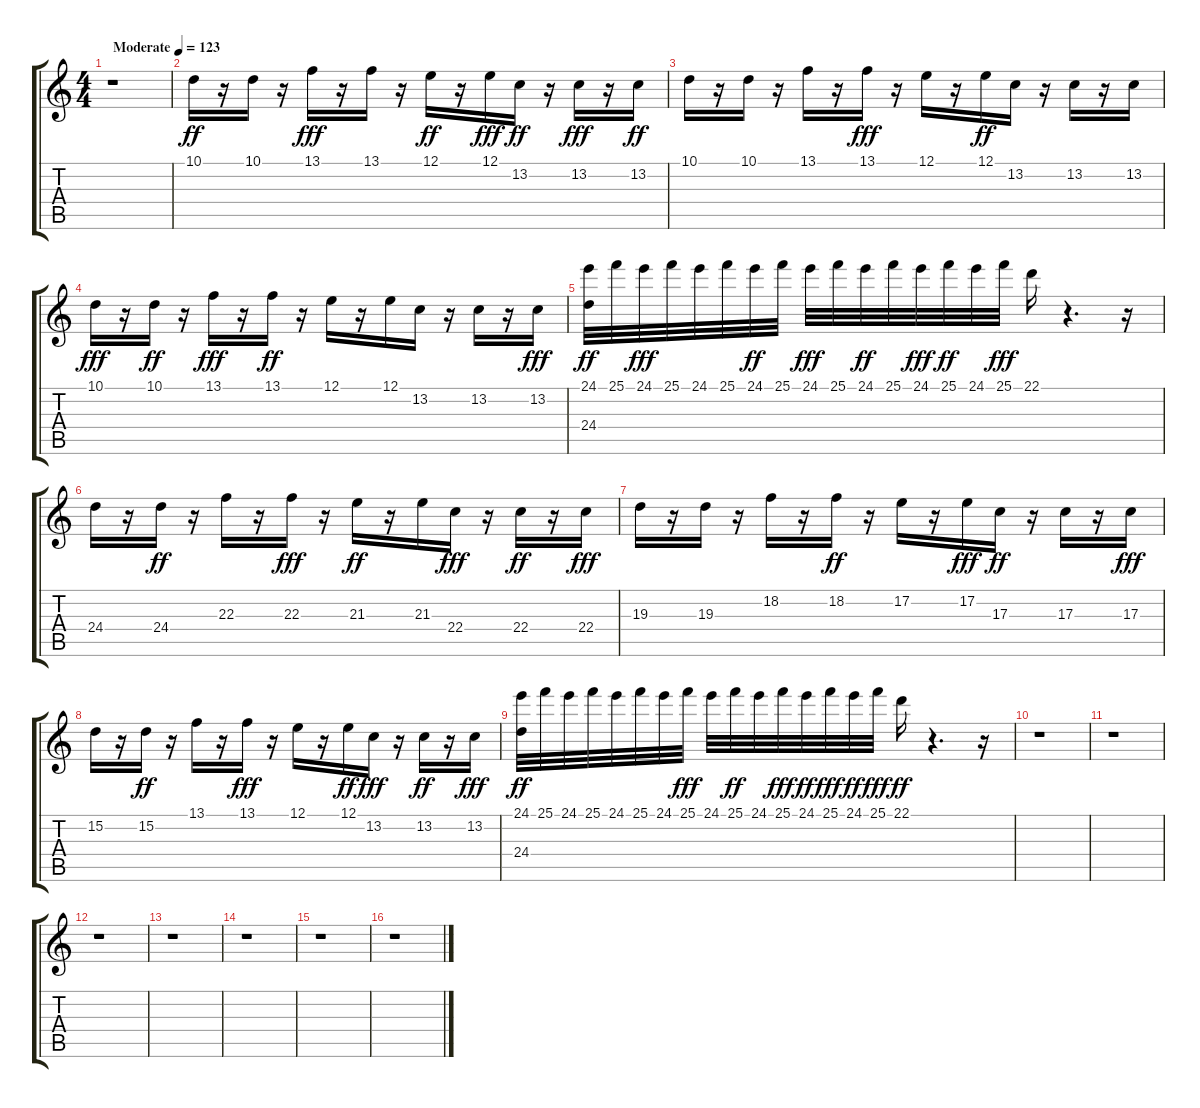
\track "" {instrument pad3polysynth}
\staff {score tabs}
\tuning (E4 B3 G3 D3 A2 E2) {hide}
\ts (4 4)
\tempo (123 "Moderate")
\clef g2
\ks c
r.1{dy ff instrument pad3polysynth} |
10.1.16 r.16 10.1.16 r.16 13.1.16{dy fff} r.16 13.1.16 r.16 12.1.16{dy ff} r.16 12.1.16{dy fff} 13.2.16{dy ff} r.16 13.2.16{dy fff} r.16 13.2.16{dy ff} |
10.1.16 r.16 10.1.16 r.16 13.1.16 r.16 13.1.16{dy fff} r.16 12.1.16 r.16 12.1.16{dy ff} 13.2.16 r.16 13.2.16 r.16 13.2.16 |
10.1.16{dy fff} r.16 10.1.16{dy ff} r.16 13.1.16{dy fff} r.16 13.1.16{dy ff} r.16 12.1.16 r.16 12.1.16 13.2.16 r.16 13.2.16 r.16 13.2.16{dy fff} |
(24.1 24.4).32{dy ff} 25.1.32 24.1.32{dy fff} 25.1.32 24.1.32 25.1.32 24.1.32{dy ff} 25.1.32 24.1.32{dy fff} 25.1.32 24.1.32{dy ff} 25.1.32 24.1.32{dy fff} 25.1.32{dy ff} 24.1.32 25.1.32{dy fff} 22.1.16 r.4{d} r.16 |
24.4.16 r.16 24.4.16{dy ff} r.16 22.3.16 r.16 22.3.16{dy fff} r.16 21.3.16{dy ff} r.16 21.3.16 22.4.16{dy fff} r.16 22.4.16{dy ff} r.16 22.4.16{dy fff} |
19.3.16 r.16 19.3.16 r.16 18.2.16 r.16 18.2.16{dy ff} r.16 17.2.16 r.16 17.2.16{dy fff} 17.3.16{dy ff} r.16 17.3.16 r.16 17.3.16{dy fff} |
15.2.16 r.16 15.2.16{dy ff} r.16 13.1.16 r.16 13.1.16{dy fff} r.16 12.1.16 r.16 12.1.16{dy ff} 13.2.16{dy fff} r.16 13.2.16{dy ff} r.16 13.2.16{dy fff} |
(24.1 24.4).32{dy ff} 25.1.32 24.1.32 25.1.32 24.1.32 25.1.32 24.1.32 25.1.32{dy fff} 24.1.32 25.1.32{dy ff} 24.1.32 25.1.32{dy fff} 24.1.32{dy ff} 25.1.32{dy fff} 24.1.32{dy ff} 25.1.32{dy fff} 22.1.16{dy ff} r.4{d} r.16 |
r.1 |
r.1 |
r.1 |
r.1 |
r.1 |
r.1 |
r.1
